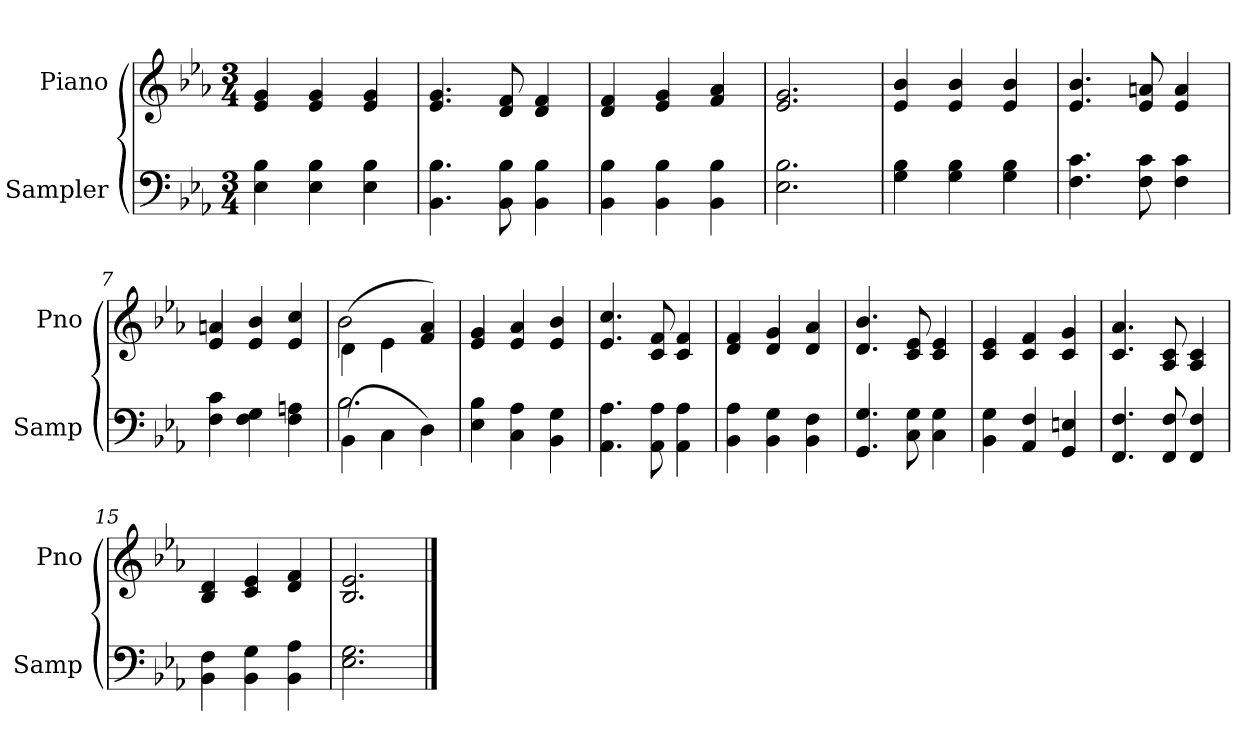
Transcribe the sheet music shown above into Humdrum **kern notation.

**kern	**kern
*part2	*part1
*staff2	*staff1
*I"Sampler	*I"Piano
*I'Samp	*I'Pno
*clefF4	*clefG2
*k[b-e-a-]	*k[b-e-a-]
*E-:	*E-:
*M3/4	*M3/4
=1	=1
4E- 4B-	4e- 4g
4E- 4B-	4e- 4g
4E- 4B-	4e- 4g
=2	=2
4.BB- 4.B-	4.e- 4.g
8BB- 8B-	8d 8f
4BB- 4B-	4d 4f
=3	=3
4BB- 4B-	4d 4f
4BB- 4B-	4e- 4g
4BB- 4B-	4f 4a-
=4	=4
2.E- 2.B-	2.e- 2.g
=5	=5
4G 4B-	4e- 4b-
4G 4B-	4e- 4b-
4G 4B-	4e- 4b-
=6	=6
4.F 4.c	4.e- 4.b-
8F 8c	8e- 8an
4F 4c	4e- 4a
=7	=7
4F 4c	4e- 4an
4F 4G	4e- 4b-
4F 4An	4e- 4cc
=8	=8
*^	*^
(4BB-\	2.B-	(4d\	2b-
4C\	.	4e-\	.
4D\)	.	4f 4a-)	4ryy
*v	*v	*	*
*	*v	*v
=9	=9
4E- 4B-	4e- 4g
4C 4A-	4e- 4a-
4BB- 4G	4e- 4b-
=10	=10
4.AA- 4.A-	4.e- 4.cc
8AA- 8A-	8c 8f
4AA- 4A-	4c 4f
=11	=11
4BB- 4A-	4d 4f
4BB- 4G	4d 4g
4BB- 4F	4d 4a-
=12	=12
4.GG 4.G	4.d 4.b-
8C 8G	8c 8e-
4C 4G	4c 4e-
=13	=13
4BB- 4G	4c 4e-
4AA- 4F	4c 4f
4GG 4En	4c 4g
=14	=14
4.FF 4.F	4.c 4.a-
8FF 8F	8A- 8c
4FF 4F	4A- 4c
=15	=15
4BB- 4F	4B- 4d
4BB- 4G	4c 4e-
4BB- 4A-	4d 4f
=16	=16
2.E- 2.G	2.B- 2.e-
==	==
*-	*-
